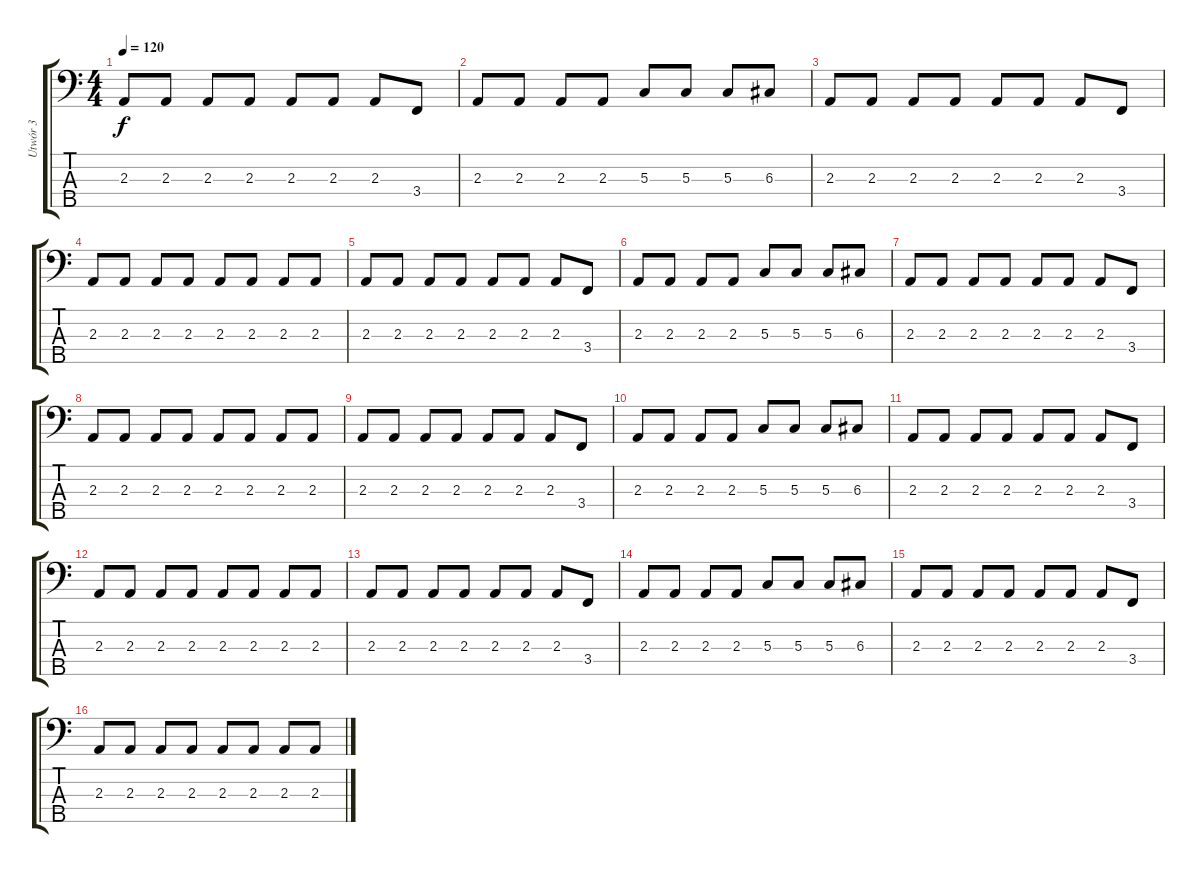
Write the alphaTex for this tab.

\track ("Utwór 3" "Utwór 3") {solo instrument electricbassfinger}
\staff {score tabs}
\tuning (F2 C2 G1 D1 A0) {hide}
\ts (4 4)
\tempo 120
\clef f4
\ks c
2.3.8{dy f} 2.3.8 2.3.8 2.3.8 2.3.8 2.3.8 2.3.8 3.4.8 |
2.3.8 2.3.8 2.3.8 2.3.8 5.3.8 5.3.8 5.3.8 6.3.8 |
2.3.8 2.3.8 2.3.8 2.3.8 2.3.8 2.3.8 2.3.8 3.4.8 |
2.3.8 2.3.8 2.3.8 2.3.8 2.3.8 2.3.8 2.3.8 2.3.8 |
2.3.8 2.3.8 2.3.8 2.3.8 2.3.8 2.3.8 2.3.8 3.4.8 |
2.3.8 2.3.8 2.3.8 2.3.8 5.3.8 5.3.8 5.3.8 6.3.8 |
2.3.8 2.3.8 2.3.8 2.3.8 2.3.8 2.3.8 2.3.8 3.4.8 |
2.3.8 2.3.8 2.3.8 2.3.8 2.3.8 2.3.8 2.3.8 2.3.8 |
2.3.8 2.3.8 2.3.8 2.3.8 2.3.8 2.3.8 2.3.8 3.4.8 |
2.3.8 2.3.8 2.3.8 2.3.8 5.3.8 5.3.8 5.3.8 6.3.8 |
2.3.8 2.3.8 2.3.8 2.3.8 2.3.8 2.3.8 2.3.8 3.4.8 |
2.3.8 2.3.8 2.3.8 2.3.8 2.3.8 2.3.8 2.3.8 2.3.8 |
2.3.8 2.3.8 2.3.8 2.3.8 2.3.8 2.3.8 2.3.8 3.4.8 |
2.3.8 2.3.8 2.3.8 2.3.8 5.3.8 5.3.8 5.3.8 6.3.8 |
2.3.8 2.3.8 2.3.8 2.3.8 2.3.8 2.3.8 2.3.8 3.4.8 |
2.3.8 2.3.8 2.3.8 2.3.8 2.3.8 2.3.8 2.3.8 2.3.8
